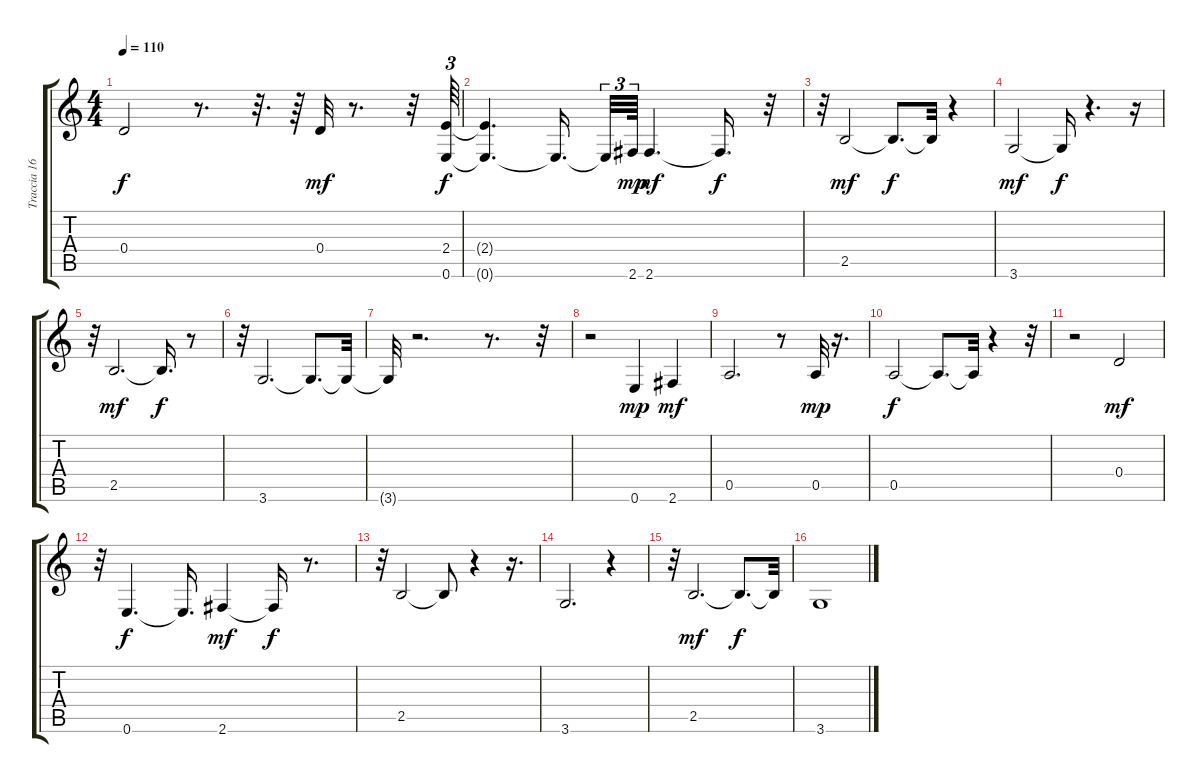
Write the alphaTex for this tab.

\track ("Traccia 16" "Traccia 16") {instrument distortionguitar}
\staff {score tabs}
\tuning (E4 B3 G3 D3 A2 E2) {hide}
\ts (4 4)
\tempo 110
\clef g2
\ks c
0.4{t}.2{dy f} r.8{d} r.32{d} r.64 0.4.32{dy mf} r.8{d} r.32 (2.4 0.6).64{tu (3 2) dy f} |
(2.4{t} 0.6{t}).4{d} 0.6{t}.16{d} 0.6{t}.32{tu (3 2)} 2.6.64{tu (3 2) dy mp} 2.6.4{d dy mf} 2.6{t}.16{d dy f} r.32 |
r.32 2.5.2{dy mf} 2.5{t}.8{d dy f} 2.5{t}.32 r.4 |
3.6.2{dy mf} 3.6{t}.16{dy f} r.4{d} r.16 |
r.32 2.5.2{d dy mf} 2.5{t}.16{d dy f} r.8 |
r.32 3.6.2{d} 3.6{t}.8{d} 3.6{t}.32 |
3.6{t}.32 r.2{d} r.8{d} r.32 |
r.2 0.6.4{dy mp} 2.6.4{dy mf} |
0.5.2{d} r.8 0.5.32{dy mp} r.16{d} |
0.5.2{dy f} 0.5{t}.8{d} 0.5{t}.32 r.4 r.32 |
r.2 0.4.2{dy mf} |
r.32 0.6.4{d dy f} 0.6{t}.16{d} 2.6.4{dy mf} 2.6{t}.16{dy f} r.8{d} |
r.32 2.5.2 2.5{t}.8 r.4 r.16{d} |
3.6.2{d} r.4 |
r.32 2.5.2{d dy mf} 2.5{t}.8{d dy f} 2.5{t}.32 |
3.6.1
